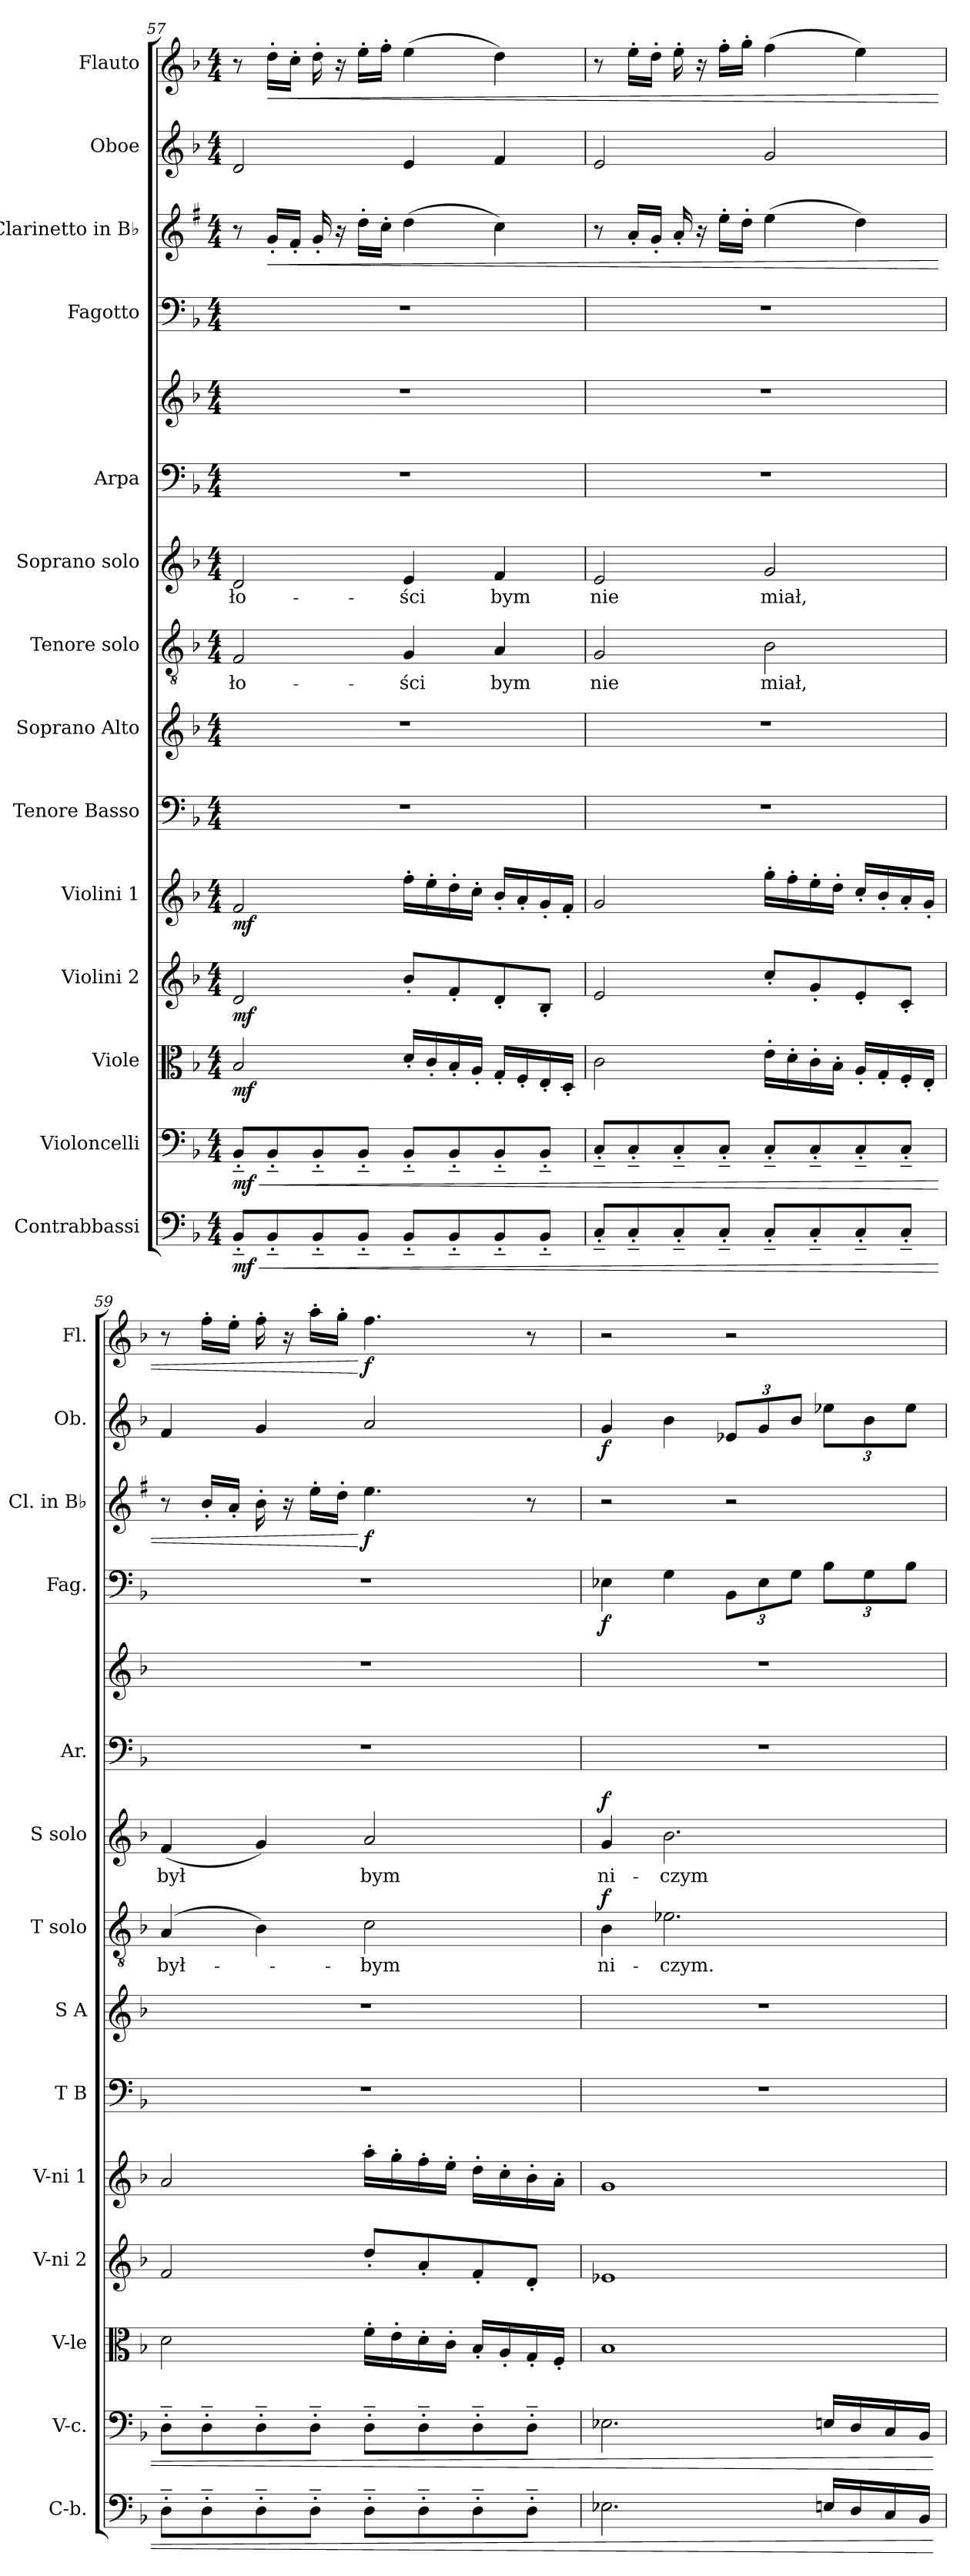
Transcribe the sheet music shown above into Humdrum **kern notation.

**kern	**dynam	**kern	**dynam	**kern	**dynam	**kern	**dynam	**kern	**dynam	**kern	**kern	**kern	**text	**dynam	**kern	**text	**dynam	**kern	**kern	**kern	**dynam	**kern	**dynam	**kern	**dynam	**kern	**dynam
*part14	*part14	*part13	*part13	*part12	*part12	*part11	*part11	*part10	*part10	*part9	*part8	*part7	*part7	*part7	*part6	*part6	*part6	*part5	*part5	*part4	*part4	*part3	*part3	*part2	*part2	*part1	*part1
*staff15	*staff15	*staff14	*staff14	*staff13	*staff13	*staff12	*staff12	*staff11	*staff11	*staff10	*staff9	*staff8	*staff8	*staff8	*staff7	*staff7	*staff7	*staff6	*staff5	*staff4	*staff4	*staff3	*staff3	*staff2	*staff2	*staff1	*staff1
*I"Contrabbassi	*	*I"Violoncelli	*	*I"Viole	*	*I"Violini 2	*	*I"Violini 1	*	*I"Tenore Basso	*I"Soprano Alto	*I"Tenore solo	*	*	*I"Soprano solo	*	*	*I"Arpa	*	*I"Fagotto	*	*I"Clarinetto in B♭	*	*I"Oboe	*	*I"Flauto	*
*I'C-b.	*	*I'V-c.	*	*I'V-le	*	*I'V-ni 2	*	*I'V-ni 1	*	*I'T B	*I'S A	*I'T solo	*	*	*I'S solo	*	*	*I'Ar.	*	*I'Fag.	*	*I'Cl. in B♭	*	*I'Ob.	*	*I'Fl.	*
*clefF4	*	*clefF4	*	*clefC3	*	*clefG2	*	*clefG2	*	*clefF4	*clefG2	*clefGv2	*	*	*clefG2	*	*	*clefF4	*clefG2	*clefF4	*	*clefG2	*	*clefG2	*	*clefG2	*
*	*	*	*	*	*	*	*	*	*	*	*	*	*	*	*	*	*	*	*	*	*	*ITrd1c2	*	*	*	*	*
*k[b-]	*	*k[b-]	*	*k[b-]	*	*k[b-]	*	*k[b-]	*	*k[b-]	*k[b-]	*k[b-]	*	*	*k[b-]	*	*	*k[b-]	*k[b-]	*k[b-]	*	*k[b-]	*	*k[b-]	*	*k[b-]	*
*M4/4	*	*M4/4	*	*M4/4	*	*M4/4	*	*M4/4	*	*M4/4	*M4/4	*M4/4	*	*	*M4/4	*	*	*M4/4	*M4/4	*M4/4	*	*M4/4	*	*M4/4	*	*M4/4	*
=57	=57	=57	=57	=57	=57	=57	=57	=57	=57	=57	=57	=57	=57	=57	=57	=57	=57	=57	=57	=57	=57	=57	=57	=57	=57	=57	=57
!	!LO:HP:b	!	!LO:HP:b	!	!	!	!	!	!	!	!	!	!	!	!	!	!	!	!	!	!	!	!	!	!	!	!
8BB-'~L	< mf	8BB-'~L	< mf	2B-	mf	2d	mf	2f	mf	1r	1r	2F	-ło-	.	2d	-ło-	.	1r	1r	1r	.	8r	.	2d	.	8r	.
!	!	!	!	!	!	!	!	!	!	!	!	!	!	!	!	!	!	!	!	!	!	!	!LO:HP:b	!	!	!	!LO:HP:b
8BB-'~	.	8BB-'~	.	.	.	.	.	.	.	.	.	.	.	.	.	.	.	.	.	.	.	16f'LL	<	.	.	16dd'LL	<
.	.	.	.	.	.	.	.	.	.	.	.	.	.	.	.	.	.	.	.	.	.	16e'JJ	.	.	.	16cc'JJ	.
8BB-'~	.	8BB-'~	.	.	.	.	.	.	.	.	.	.	.	.	.	.	.	.	.	.	.	16f'	.	.	.	16dd'	.
.	.	.	.	.	.	.	.	.	.	.	.	.	.	.	.	.	.	.	.	.	.	16r	.	.	.	16r	.
8BB-'~J	.	8BB-'~J	.	.	.	.	.	.	.	.	.	.	.	.	.	.	.	.	.	.	.	16cc'LL	.	.	.	16ee'LL	.
.	.	.	.	.	.	.	.	.	.	.	.	.	.	.	.	.	.	.	.	.	.	16b-'JJ	.	.	.	16ff'JJ	.
8BB-'~L	.	8BB-'~L	.	16d'LL	.	8b-'L	.	16ff'LL	.	.	.	4G	-ści	.	4e	-ści	.	.	.	.	.	(4cc	.	4e	.	(4ee	.
.	.	.	.	16c'	.	.	.	16ee'	.	.	.	.	.	.	.	.	.	.	.	.	.	.	.	.	.	.	.
8BB-'~	.	8BB-'~	.	16B-'	.	8f'	.	16dd'	.	.	.	.	.	.	.	.	.	.	.	.	.	.	.	.	.	.	.
.	.	.	.	16A'JJ	.	.	.	16cc'JJ	.	.	.	.	.	.	.	.	.	.	.	.	.	.	.	.	.	.	.
8BB-'~	.	8BB-'~	.	16G'LL	.	8d'	.	16b-'LL	.	.	.	4A	bym	.	4f	bym	.	.	.	.	.	4b-)	.	4f	.	4dd)	.
.	.	.	.	16F'	.	.	.	16a'	.	.	.	.	.	.	.	.	.	.	.	.	.	.	.	.	.	.	.
8BB-'~J	.	8BB-'~J	.	16E'	.	8B-'J	.	16g'	.	.	.	.	.	.	.	.	.	.	.	.	.	.	.	.	.	.	.
.	.	.	.	16D'JJ	.	.	.	16f'JJ	.	.	.	.	.	.	.	.	.	.	.	.	.	.	.	.	.	.	.
=58	=58	=58	=58	=58	=58	=58	=58	=58	=58	=58	=58	=58	=58	=58	=58	=58	=58	=58	=58	=58	=58	=58	=58	=58	=58	=58	=58
8C'~L	.	8C'~L	.	2c	.	2e	.	2g	.	1r	1r	2G	nie	.	2e	nie	.	1r	1r	1r	.	8r	.	2e	.	8r	.
8C'~	.	8C'~	.	.	.	.	.	.	.	.	.	.	.	.	.	.	.	.	.	.	.	16g'LL	.	.	.	16ee'LL	.
.	.	.	.	.	.	.	.	.	.	.	.	.	.	.	.	.	.	.	.	.	.	16f'JJ	.	.	.	16dd'JJ	.
8C'~	.	8C'~	.	.	.	.	.	.	.	.	.	.	.	.	.	.	.	.	.	.	.	16g'	.	.	.	16ee'	.
.	.	.	.	.	.	.	.	.	.	.	.	.	.	.	.	.	.	.	.	.	.	16r	.	.	.	16r	.
8C'~J	.	8C'~J	.	.	.	.	.	.	.	.	.	.	.	.	.	.	.	.	.	.	.	16dd'LL	.	.	.	16ff'LL	.
.	.	.	.	.	.	.	.	.	.	.	.	.	.	.	.	.	.	.	.	.	.	16cc'JJ	.	.	.	16gg'JJ	.
8C'~L	.	8C'~L	.	16e'LL	.	8cc'L	.	16gg'LL	.	.	.	2B-	miał,	.	2g	miał,	.	.	.	.	.	(4dd	.	2g	.	(4ff	.
.	.	.	.	16d'	.	.	.	16ff'	.	.	.	.	.	.	.	.	.	.	.	.	.	.	.	.	.	.	.
8C'~	.	8C'~	.	16c'	.	8g'	.	16ee'	.	.	.	.	.	.	.	.	.	.	.	.	.	.	.	.	.	.	.
.	.	.	.	16B-'JJ	.	.	.	16dd'JJ	.	.	.	.	.	.	.	.	.	.	.	.	.	.	.	.	.	.	.
8C'~	.	8C'~	.	16A'LL	.	8e'	.	16cc'LL	.	.	.	.	.	.	.	.	.	.	.	.	.	4cc)	.	.	.	4ee)	.
.	.	.	.	16G'	.	.	.	16b-'	.	.	.	.	.	.	.	.	.	.	.	.	.	.	.	.	.	.	.
8C'~J	.	8C'~J	.	16F'	.	8c'J	.	16a'	.	.	.	.	.	.	.	.	.	.	.	.	.	.	.	.	.	.	.
.	.	.	.	16E'JJ	.	.	.	16g'JJ	.	.	.	.	.	.	.	.	.	.	.	.	.	.	.	.	.	.	.
=59	=59	=59	=59	=59	=59	=59	=59	=59	=59	=59	=59	=59	=59	=59	=59	=59	=59	=59	=59	=59	=59	=59	=59	=59	=59	=59	=59
8D'~L	.	8D'~L	.	2d	.	2f	.	2a	.	1r	1r	(4A	był-	.	(4f	był	.	1r	1r	1r	.	8r	.	4f	.	8r	.
8D'~	.	8D'~	.	.	.	.	.	.	.	.	.	.	.	.	.	.	.	.	.	.	.	16a'LL	.	.	.	16ff'LL	.
.	.	.	.	.	.	.	.	.	.	.	.	.	.	.	.	.	.	.	.	.	.	16g'JJ	.	.	.	16ee'JJ	.
8D'~	.	8D'~	.	.	.	.	.	.	.	.	.	4B-)	.	.	4g)	.	.	.	.	.	.	16a'	.	4g	.	16ff'	.
.	.	.	.	.	.	.	.	.	.	.	.	.	.	.	.	.	.	.	.	.	.	16r	.	.	.	16r	.
8D'~J	.	8D'~J	.	.	.	.	.	.	.	.	.	.	.	.	.	.	.	.	.	.	.	16dd'LL	.	.	.	16aa'LL	.
.	.	.	.	.	.	.	.	.	.	.	.	.	.	.	.	.	.	.	.	.	.	16cc'JJ	.	.	.	16gg'JJ	.
8D'~L	.	8D'~L	.	16f'LL	.	8dd'L	.	16aa'LL	.	.	.	2c	-bym	.	2a	-bym	.	.	.	.	.	4.dd	[ f	2a	.	4.ff	[ f
.	.	.	.	16e'	.	.	.	16gg'	.	.	.	.	.	.	.	.	.	.	.	.	.	.	.	.	.	.	.
8D'~	.	8D'~	.	16d'	.	8a'	.	16ff'	.	.	.	.	.	.	.	.	.	.	.	.	.	.	.	.	.	.	.
.	.	.	.	16c'JJ	.	.	.	16ee'JJ	.	.	.	.	.	.	.	.	.	.	.	.	.	.	.	.	.	.	.
8D'~	.	8D'~	.	16B-'LL	.	8f'	.	16dd'LL	.	.	.	.	.	.	.	.	.	.	.	.	.	.	.	.	.	.	.
.	.	.	.	16A'	.	.	.	16cc'	.	.	.	.	.	.	.	.	.	.	.	.	.	.	.	.	.	.	.
8D'~J	.	8D'~J	.	16G'	.	8d'J	.	16b-'	.	.	.	.	.	.	.	.	.	.	.	.	.	8r	.	.	.	8r	.
.	.	.	.	16F'JJ	.	.	.	16a'JJ	.	.	.	.	.	.	.	.	.	.	.	.	.	.	.	.	.	.	.
=60	=60	=60	=60	=60	=60	=60	=60	=60	=60	=60	=60	=60	=60	=60	=60	=60	=60	=60	=60	=60	=60	=60	=60	=60	=60	=60	=60
!	!	!	!	!	!	!	!	!	!	!	!	!	!	!LO:DY:a	!	!	!LO:DY:a	!	!	!	!	!	!	!	!	!	!
2.E-X	.	2.E-X	.	1B-	.	1e-X	.	1g	.	1r	1r	4B-	ni-	f	4g	ni-	f	1r	1r	4E-X	f	2r	.	4g	f	2r	.
.	.	.	.	.	.	.	.	.	.	.	.	2.e-X	-czym.	.	2.b-	-czym	.	.	.	4G	.	.	.	4b-	.	.	.
.	.	.	.	.	.	.	.	.	.	.	.	.	.	.	.	.	.	.	.	12BB-L	.	2r	.	12e-XL	.	2r	.
.	.	.	.	.	.	.	.	.	.	.	.	.	.	.	.	.	.	.	.	12E-	.	.	.	12g	.	.	.
.	.	.	.	.	.	.	.	.	.	.	.	.	.	.	.	.	.	.	.	12GJ	.	.	.	12b-J	.	.	.
16EnLL	.	16EnLL	.	.	.	.	.	.	.	.	.	.	.	.	.	.	.	.	.	12B-L	.	.	.	12ee-XL	.	.	.
16D	.	16D	.	.	.	.	.	.	.	.	.	.	.	.	.	.	.	.	.	.	.	.	.	.	.	.	.
.	.	.	.	.	.	.	.	.	.	.	.	.	.	.	.	.	.	.	.	12G	.	.	.	12b-	.	.	.
16C	.	16C	.	.	.	.	.	.	.	.	.	.	.	.	.	.	.	.	.	.	.	.	.	.	.	.	.
.	.	.	.	.	.	.	.	.	.	.	.	.	.	.	.	.	.	.	.	12B-J	.	.	.	12ee-J	.	.	.
16BB-JJ	.	16BB-JJ	.	.	.	.	.	.	.	.	.	.	.	.	.	.	.	.	.	.	.	.	.	.	.	.	.
.	[	.	[	.	.	.	.	.	.	.	.	.	.	.	.	.	.	.	.	.	.	.	.	.	.	.	.
=	=	=	=	=	=	=	=	=	=	=	=	=	=	=	=	=	=	=	=	=	=	=	=	=	=	=	=
*-	*-	*-	*-	*-	*-	*-	*-	*-	*-	*-	*-	*-	*-	*-	*-	*-	*-	*-	*-	*-	*-	*-	*-	*-	*-	*-	*-
